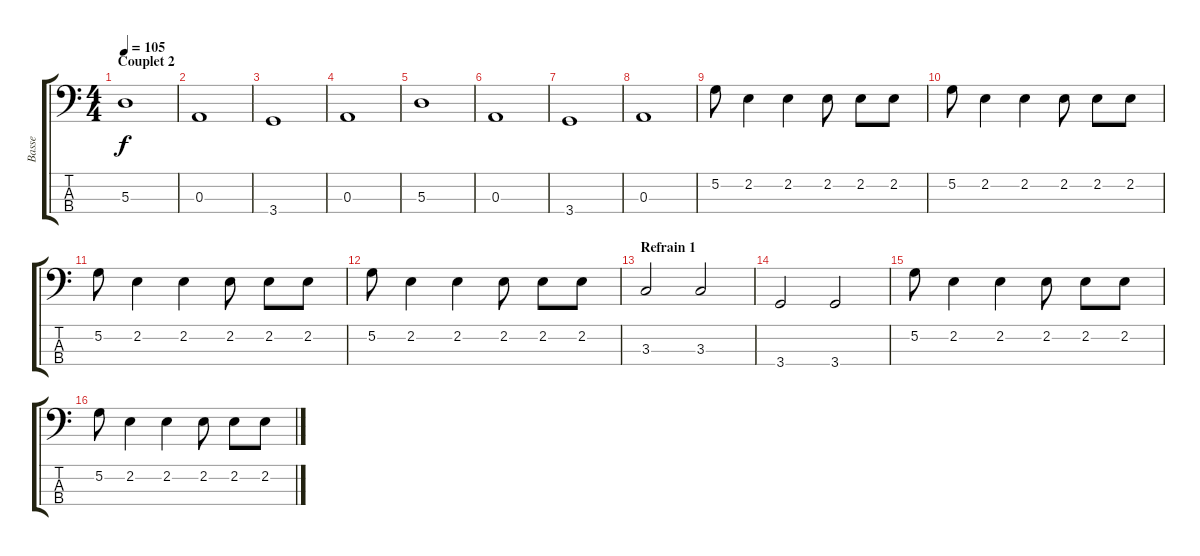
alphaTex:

\track ("Basse" "Basse") {instrument electricbassfinger}
\staff {score tabs}
\tuning (G2 D2 A1 E1) {hide}
\ts (4 4)
\section ("" "Couplet 2")
\tempo 105
\clef f4
\ks c
5.3.1{dy f} |
0.3.1 |
3.4.1 |
0.3.1 |
5.3.1 |
0.3.1 |
3.4.1 |
0.3.1 |
5.2.8 2.2.4 2.2.4 2.2.8 2.2.8 2.2.8 |
5.2.8 2.2.4 2.2.4 2.2.8 2.2.8 2.2.8 |
5.2.8 2.2.4 2.2.4 2.2.8 2.2.8 2.2.8 |
5.2.8 2.2.4 2.2.4 2.2.8 2.2.8 2.2.8 |
\section ("" "Refrain 1")
3.3.2 3.3.2 |
3.4.2 3.4.2 |
5.2.8 2.2.4 2.2.4 2.2.8 2.2.8 2.2.8 |
5.2.8 2.2.4 2.2.4 2.2.8 2.2.8 2.2.8
